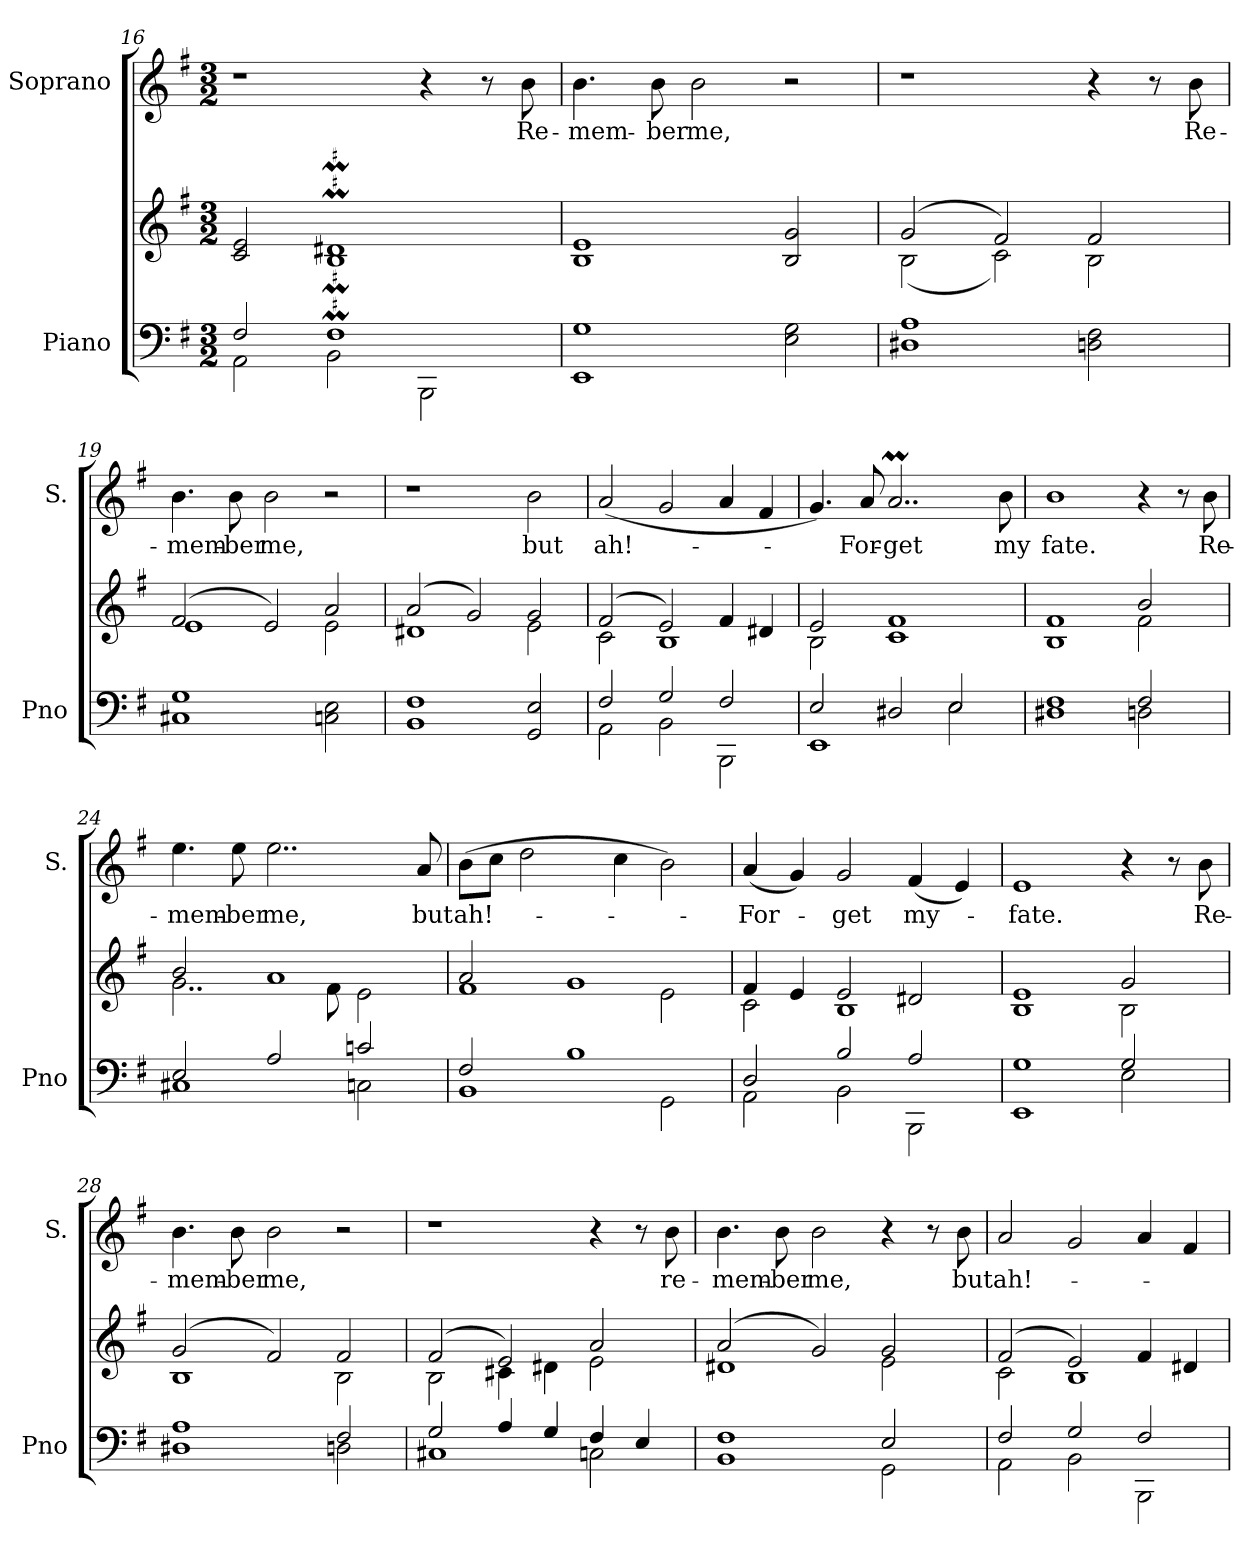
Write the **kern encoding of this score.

**kern	**kern	**kern	**text
*part2	*part2	*part1	*part1
*staff3	*staff2	*staff1	*staff1
*I"Piano	*	*I"Soprano	*
*I'Pno	*	*I'S.	*
*clefF4	*clefG2	*clefG2	*
*k[f#]	*k[f#]	*k[f#]	*
*M3/2	*M3/2	*M3/2	*
=16	=16	=16	=16
*^	*	*	*
2F#/	2AA\	2c/ 2e/	1r	.
1F#	2BB\	1BM 1d#XM	.	.
.	2BBB\	.	4r	.
.	.	.	8r	.
!	!	!	!	!LO:LY:b
.	.	.	8b\	Re-
*v	*v	*	*	*
=17	=17	=17	=17
!	!	!	!LO:LY:b
1EE 1G	1B 1e	4.b\	-mem-
!	!	!	!LO:LY:b
.	.	8b\	-ber
!	!	!	!LO:LY:b
.	.	2b\	me,
2E\ 2G\	2B/ 2g/	2r	.
=18	=18	=18	=18
*	*^	*	*
1D#X 1A	(2g/	(2B\	1r	.
.	2f#/)	2c\)	.	.
2Dn\ 2F#\	2f#/	2B\	4r	.
.	.	.	8r	.
!	!	!	!	!LO:LY:b
.	.	.	8b\	Re-
=19	=19	=19	=19	=19
!	!	!	!	!LO:LY:b
1C#X 1G	(>2f#/	1e	4.b\	-mem-
!	!	!	!	!LO:LY:b
.	.	.	8b\	-ber
!	!	!	!	!LO:LY:b
.	2e/)	.	2b\	me,
2Cn\ 2E\	2a/	2e\	2r	.
=20	=20	=20	=20	=20
1BB 1F#	(2a/	1d#X	1r	.
.	2g/)	.	.	.
!	!	!	!	!LO:LY:b
2GG/ 2E/	2g/	2e\	2b\	but
!!LO:LB:g=z
=21	=21	=21	=21	=21
*^	*	*	*	*
!	!	!	!	!	!LO:LY:b
2F#/	2AA\	(2f#/	2c\	(2a/	ah!-
2G/	2BB\	2e/)	1B	2g/	.
2F#/	2BBB\	4f#/	.	4a/	.
.	.	4d#X/	.	4f#/	.
=22	=22	=22	=22	=22	=22
2E/	1EE	2e/	2B\	4.g/)	.
!	!	!	!	!	!LO:LY:b
.	.	.	.	8a/	-For-
!	!	!	!	!	!LO:LY:b
2D#X/	.	1f#	1c	2..aM/	-get
2E/	2E\	.	.	.	.
!	!	!	!	!	!LO:LY:b
.	.	.	.	8b\	my
=23	=23	=23	=23	=23	=23
!	!	!	!	!	!LO:LY:b
1F#	1D#X	1f#	1B	1b	fate.
2F#/	2Dn\	2b/	2f#\	4r	.
.	.	.	.	8r	.
!	!	!	!	!	!LO:LY:b
.	.	.	.	8b\	Re-
=24	=24	=24	=24	=24	=24
!	!	!	!	!	!LO:LY:b
2E/	1C#X	2b/	2..g\	4.ee\	-mem-
!	!	!	!	!	!LO:LY:b
.	.	.	.	8ee\	-ber
!	!	!	!	!	!LO:LY:b
2A/	.	1a	.	2..ee\	me,
.	.	.	8f#\	.	.
2cn/	2Cn\	.	2e\	.	.
!	!	!	!	!	!LO:LY:b
.	.	.	.	8a/	but
=25	=25	=25	=25	=25	=25
!	!	!	!	!	!LO:LY:b
2F#/	1BB	2a/	1f#	(8b\L	ah!-
.	.	.	.	8cc\J	.
.	.	.	.	2dd\	.
1B	.	1g	.	.	.
.	.	.	.	4cc\	.
.	2GG\	.	2e\	2b\)	.
=26	=26	=26	=26	=26	=26
!	!	!	!	!	!LO:LY:b
2D/	2AA\	4f#/	2c\	(4a/	-For-
.	.	4e/	.	4g/)	.
!	!	!	!	!	!LO:LY:b
2B/	2BB\	2e/	1B	2g/	-get
!	!	!	!	!	!LO:LY:b
2A/	2BBB\	2d#X/	.	(4f#/	my-
.	.	.	.	4e/)	.
!!LO:PB:g=z
=27	=27	=27	=27	=27	=27
!	!	!	!	!	!LO:LY:b
1G	1EE	1e	1B	1e	-fate.
2G/	2E\	2g/	2B\	4r	.
.	.	.	.	8r	.
!	!	!	!	!	!LO:LY:b
.	.	.	.	8b\	Re-
=28	=28	=28	=28	=28	=28
!	!	!	!	!	!LO:LY:b
1A	1D#X	(2g/	1B	4.b\	-mem-
!	!	!	!	!	!LO:LY:b
.	.	.	.	8b\	-ber
!	!	!	!	!	!LO:LY:b
.	.	2f#/)	.	2b\	me,
2F#/	2Dn\	2f#/	2B\	2r	.
=29	=29	=29	=29	=29	=29
2G/	1C#X	(2f#/	2B\	1r	.
4A/	.	2e/)	4c#X\	.	.
4G/	.	.	4d#X\	.	.
4F#/	2Cn\	2a/	2e\	4r	.
4E/	.	.	.	8r	.
!	!	!	!	!	!LO:LY:b
.	.	.	.	8b\	re-
=30	=30	=30	=30	=30	=30
!	!	!	!	!	!LO:LY:b
1F#	1BB	(2a/	1d#X	4.b\	mem-
!	!	!	!	!	!LO:LY:b
.	.	.	.	8b\	ber
!	!	!	!	!	!LO:LY:b
.	.	2g/)	.	2b\	me,
2E/	2GG\	2g/	2e\	4r	.
.	.	.	.	8r	.
!	!	!	!	!	!LO:LY:b
.	.	.	.	8b\	but
=31	=31	=31	=31	=31	=31
!	!	!	!	!	!LO:LY:b
2F#/	2AA\	(2f#/	2c\	2a/	ah!-
2G/	2BB\	2e/)	1B	2g/	.
2F#/	2BBB\	4f#/	.	4a/	.
.	.	4d#X/	.	4f#/	.
*v	*v	*	*	*	*
*	*v	*v	*	*
=	=	=	=
*-	*-	*-	*-
